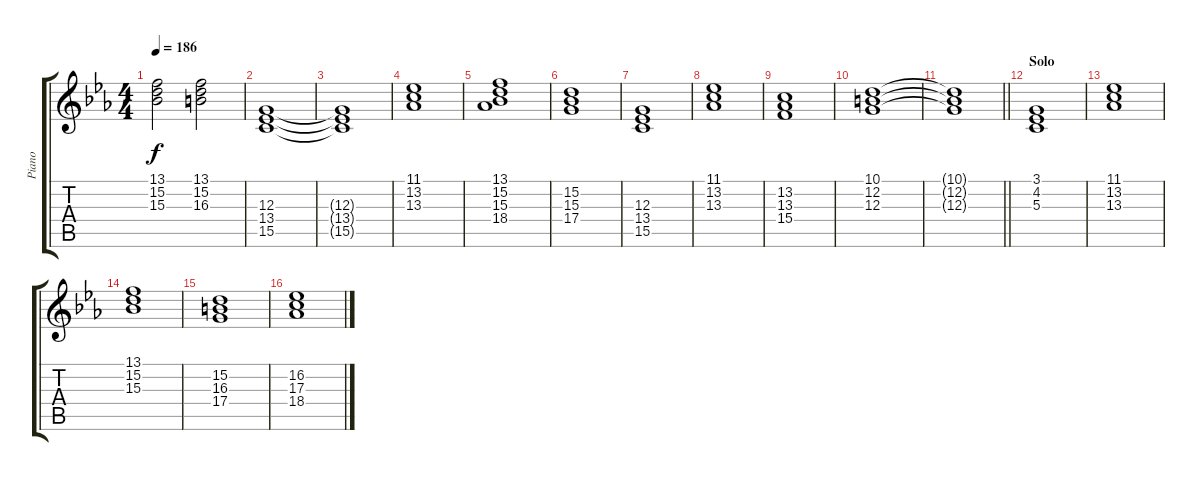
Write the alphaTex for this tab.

\track ("Piano" "Piano") {instrument acousticgrandpiano}
\staff {score tabs}
\tuning (E4 B3 G3 D3 A2 E2) {hide}
\ts (4 4)
\tempo 186
\clef g2
\ks eb
(13.1 15.2 15.3).2{dy f} (13.1 15.2 16.3).2 |
(12.3 13.4 15.5).1 |
(12.3{t} 13.4{t} 15.5{t}).1 |
(11.1 13.2 13.3).1 |
(13.1 15.2 15.3 18.4).1 |
(15.2 15.3 17.4).1 |
(12.3 13.4 15.5).1 |
(11.1 13.2 13.3).1 |
(13.2 13.3 15.4).1 |
(10.1 12.2 12.3).1 |
\barLineRight lightlight
(10.1{t} 12.2{t} 12.3{t}).1 |
\section ("" "Solo")
(3.1 4.2 5.3).1 |
(11.1 13.2 13.3).1 |
(13.1 15.2 15.3).1 |
(15.2 16.3 17.4).1 |
(16.2 17.3 18.4).1
